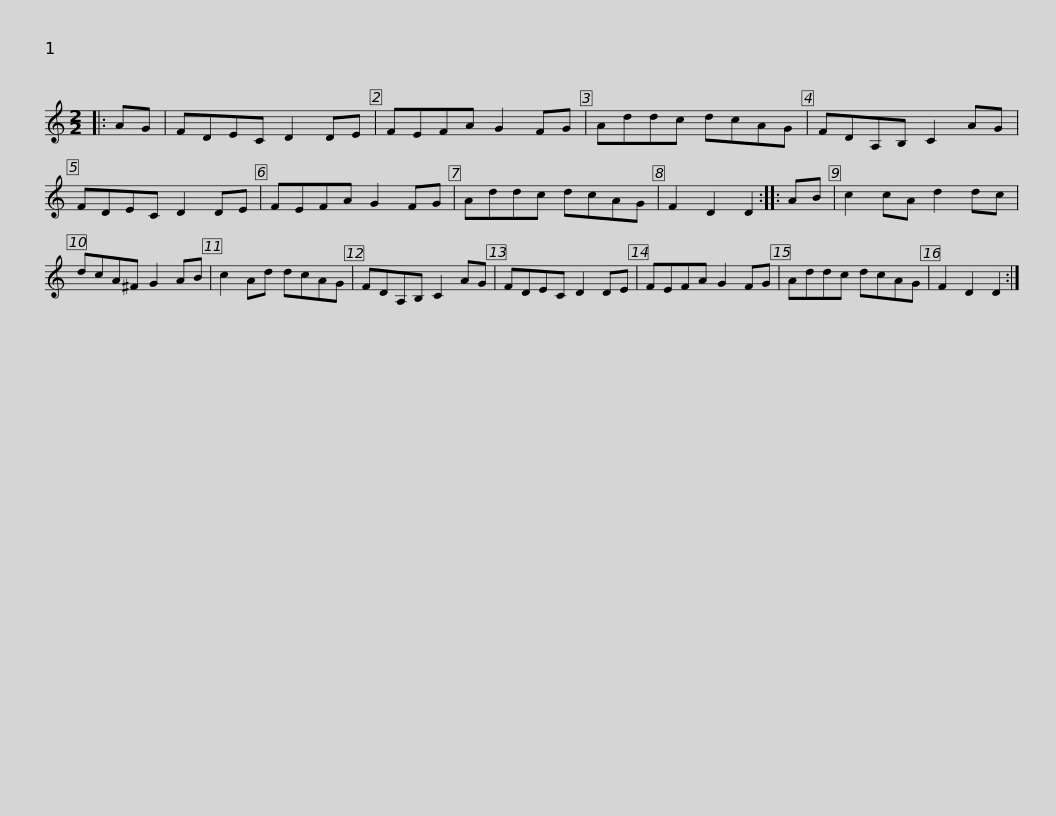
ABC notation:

X:1
L:1/8
M:2/2
I:linebreak $
K:C
V:1 treble
V:1
|: AG | FDEC D2 DE | FEFA G2 FG | Addc dcAG | FDA,B, C2 AG |$ %5
 FDEC D2 DE | FEFA G2 FG | Addc dcAG | F2 D2 D2 ::$ AB | %10
 c2 cA d2 dc | dcA^F G2 AB | c2 Ad dcAG | FDA,B, C2 AG |$ FDEC D2 DE | %15
 FEFA G2 FG | Addc dcAG | F2 D2 D2 :| %18
